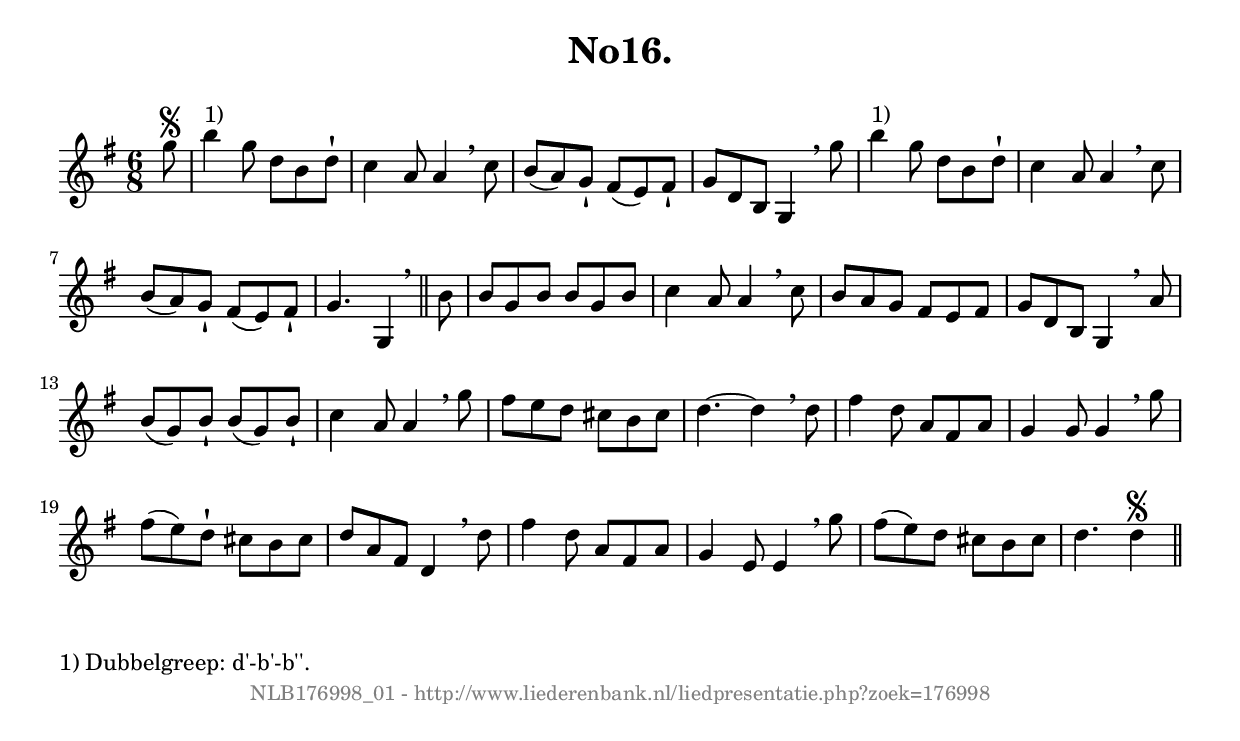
%
% produced by wce2krn 1.64 (7 June 2014)
%
\version"2.16"
#(append! paper-alist '(("long" . (cons (* 210 mm) (* 2000 mm)))))
#(set-default-paper-size "long")
sb = {\breathe}
mBreak = {\breathe }
bBreak = {\breathe }
x = {\once\override NoteHead #'style = #'cross }
gl=\glissando
itime={\override Staff.TimeSignature #'stencil = ##f }
ficta = {\once\set suggestAccidentals = ##t}
fine = {\once\override Score.RehearsalMark #'self-alignment-X = #1 \mark \markup {\italic{Fine}}}
dc = {\once\override Score.RehearsalMark #'self-alignment-X = #1 \mark \markup {\italic{D.C.}}}
dcf = {\once\override Score.RehearsalMark #'self-alignment-X = #1 \mark \markup {\italic{D.C. al Fine}}}
dcc = {\once\override Score.RehearsalMark #'self-alignment-X = #1 \mark \markup {\italic{D.C. al Coda}}}
ds = {\once\override Score.RehearsalMark #'self-alignment-X = #1 \mark \markup {\italic{D.S.}}}
dsf = {\once\override Score.RehearsalMark #'self-alignment-X = #1 \mark \markup {\italic{D.S. al Fine}}}
dsc = {\once\override Score.RehearsalMark #'self-alignment-X = #1 \mark \markup {\italic{D.S. al Coda}}}
pv = {\set Score.repeatCommands = #'((volta "1"))}
sv = {\set Score.repeatCommands = #'((volta "2"))}
tv = {\set Score.repeatCommands = #'((volta "3"))}
qv = {\set Score.repeatCommands = #'((volta "4"))}
xv = {\set Score.repeatCommands = #'((volta #f))}
\header{ tagline = ""
title = "No16."
}
\score {{
\key g \major
\relative g'
{
\set melismaBusyProperties = #'()
\partial 32*4
\time 6/8
\tempo 4=120
\override Score.MetronomeMark #'transparent = ##t
\override Score.RehearsalMark #'break-visibility = #(vector #t #t #f)
g'8\segno b4^"1)" g8 d b d\staccatissimo c4 a8 a4 \sb c8 b( a) g\staccatissimo fis( e) fis\staccatissimo g d b g4 \mBreak
g''8 b4^"1)" g8 d b d\staccatissimo c4 a8 a4 \sb c8 b( a) g\staccatissimo fis( e) fis\staccatissimo g4. g,4 \bar "||" \bBreak
b'8 b g b b g b c4 a8 a4 \sb c8 b a g fis e fis g d b g4 \mBreak
a'8 b( g) b\staccatissimo b( g) b\staccatissimo c4 a8 a4 \sb g'8 fis e d cis b cis d4.~ d4 \mBreak
d8 fis4 d8 a fis a g4 g8 g4 \sb g'8 fis( e) d\staccatissimo cis b cis d a fis d4 \mBreak
d'8 fis4 d8 a fis a g4 e8 e4 \sb g'8 fis( e) d cis b cis d4. d4\segno \bar "||"
 }}
 \midi { }
 \layout {
            indent = 0.0\cm
}
}
\markup { \wordwrap-string #" 
1) Dubbelgreep: d'-b'-b''.
"}
\markup { \vspace #0 } \markup { \with-color #grey \fill-line { \center-column { \smaller "NLB176998_01 - http://www.liederenbank.nl/liedpresentatie.php?zoek=176998" } } }
